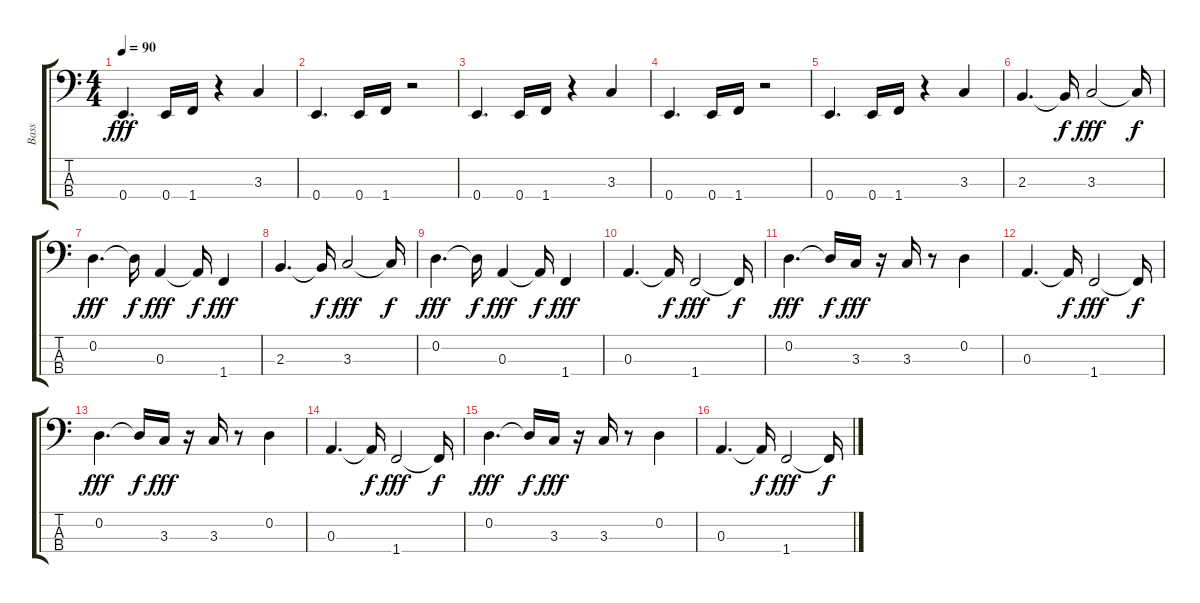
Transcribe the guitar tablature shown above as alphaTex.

\track ("Bass" "Bass") {instrument electricbasspick}
\staff {score tabs}
\tuning (G2 D2 A1 E1) {hide}
\ts (4 4)
\tempo 90
\clef f4
\ks c
0.4.4{d dy fff} 0.4.16 1.4.16 r.4 3.3.4 |
0.4.4{d} 0.4.16 1.4.16 r.2 |
0.4.4{d} 0.4.16 1.4.16 r.4 3.3.4 |
0.4.4{d} 0.4.16 1.4.16 r.2 |
0.4.4{d} 0.4.16 1.4.16 r.4 3.3.4 |
2.3.4{d} 2.3{t}.16{dy f} 3.3.2{dy fff} 3.3{t}.16{dy f} |
0.2.4{d dy fff} 0.2{t}.16{dy f} 0.3.4{dy fff} 0.3{t}.16{dy f} 1.4.4{dy fff} |
2.3.4{d} 2.3{t}.16{dy f} 3.3.2{dy fff} 3.3{t}.16{dy f} |
0.2.4{d dy fff} 0.2{t}.16{dy f} 0.3.4{dy fff} 0.3{t}.16{dy f} 1.4.4{dy fff} |
0.3.4{d} 0.3{t}.16{dy f} 1.4.2{dy fff} 1.4{t}.16{dy f} |
0.2.4{d dy fff} 0.2{t}.16{dy f} 3.3.16{dy fff} r.16 3.3.16 r.8 0.2.4 |
0.3.4{d} 0.3{t}.16{dy f} 1.4.2{dy fff} 1.4{t}.16{dy f} |
0.2.4{d dy fff} 0.2{t}.16{dy f} 3.3.16{dy fff} r.16 3.3.16 r.8 0.2.4 |
0.3.4{d} 0.3{t}.16{dy f} 1.4.2{dy fff} 1.4{t}.16{dy f} |
0.2.4{d dy fff} 0.2{t}.16{dy f} 3.3.16{dy fff} r.16 3.3.16 r.8 0.2.4 |
0.3.4{d} 0.3{t}.16{dy f} 1.4.2{dy fff} 1.4{t}.16{dy f}
